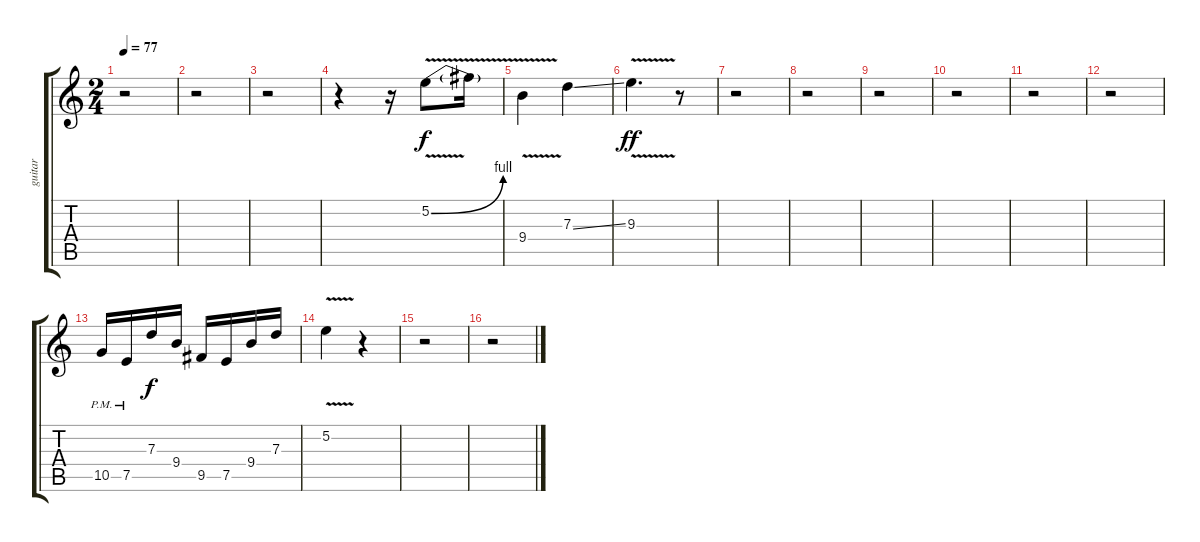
\track ("guitar    solo   one" "guitar    ") {instrument overdrivenguitar}
\staff {score tabs}
\tuning (E4 B3 G3 D3 A2 E2) {hide}
\ts (2 4)
\tempo 77
\clef g2
\ks c
r.2{dy f} |
r.2 |
r.2 |
r.4 r.16 5.2{be (bend 0 0 60 4) v}.8 5.2{t}.16 |
9.4{v}.4 7.3{ss}.4 |
9.3{v}.4{d dy ff} r.8 |
r.2 |
r.2 |
r.2 |
r.2 |
r.2 |
r.2 |
10.5{pm}.16 7.5{pm}.16 7.3.16{dy f} 9.4.16 9.5.16 7.5.16 9.4.16 7.3.16 |
5.2{v}.4 r.4 |
r.2 |
r.2
